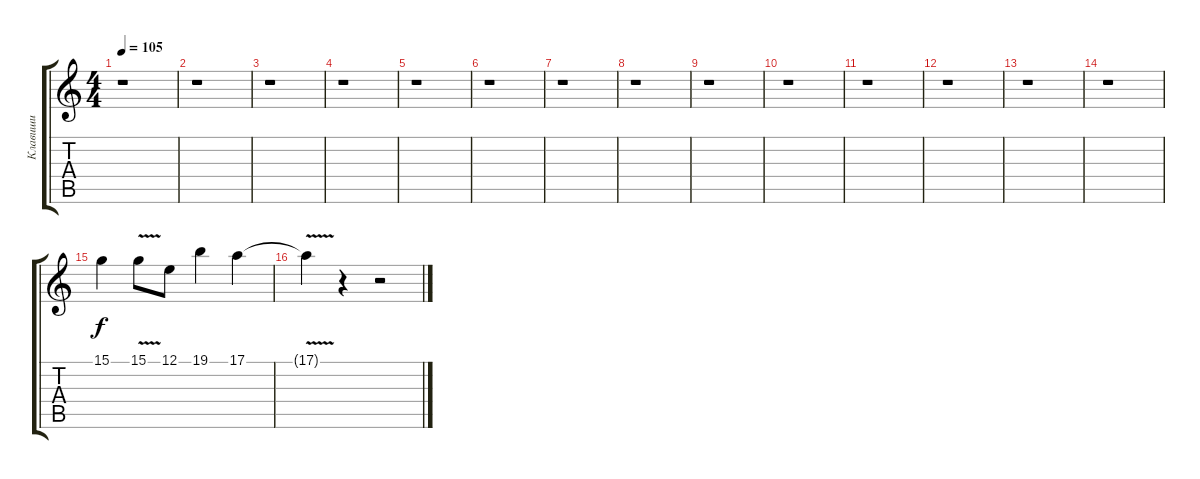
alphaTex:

\track ("Клавиши" "Клавиши") {instrument pad3polysynth}
\staff {score tabs}
\tuning (E4 B3 G3 D3 A2 E2) {hide}
\ts (4 4)
\tempo 105
\clef g2
\ks c
r.1{dy f} |
r.1 |
r.1 |
r.1 |
r.1 |
r.1 |
r.1 |
r.1 |
r.1 |
r.1 |
r.1 |
r.1 |
r.1 |
r.1 |
15.1.4{volume 12} 15.1{v}.8 12.1.8 19.1.4 17.1.4 |
17.1{v t}.4 r.4 r.2
